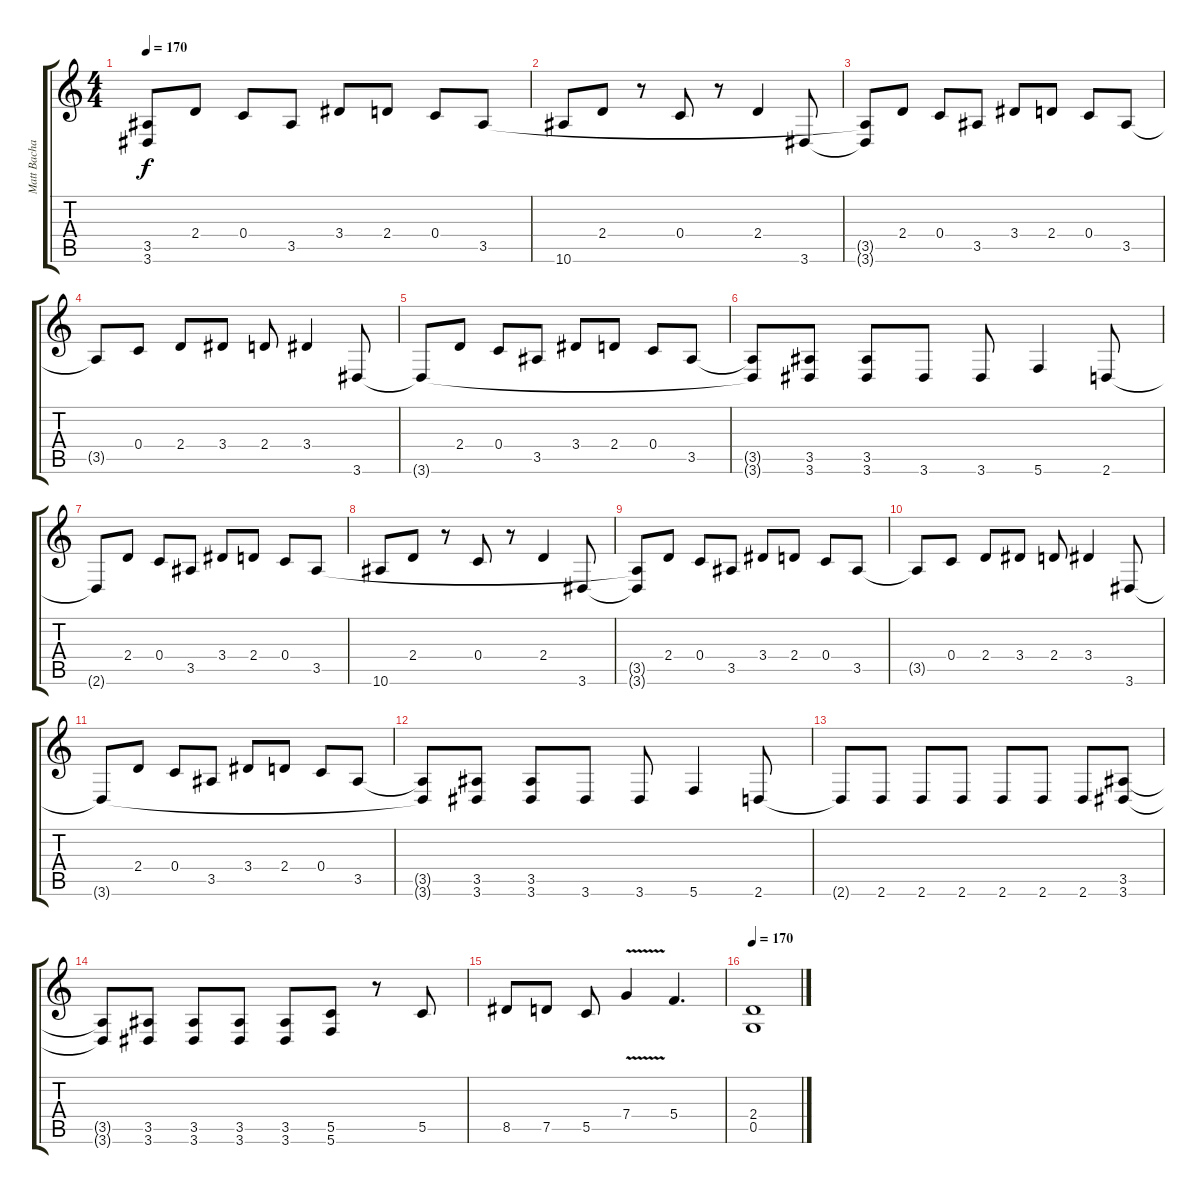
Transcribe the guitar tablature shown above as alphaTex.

\track ("Matt Bachand" "Matt Bacha") {instrument distortionguitar}
\staff {score tabs}
\tuning (D4 A3 F3 C3 G2 C2) {hide}
\ts (4 4)
\tempo 170
\clef g2
\ks c
(3.5{t} 3.6{t}).8{dy f} 2.4.8 0.4.8 3.5.8 3.4.8 2.4.8 0.4.8 3.5.8 |
10.6.8 2.4.8 r.8 0.4.8 r.8 2.4.4 3.6.8 |
(3.5{t} 3.6{t}).8 2.4.8 0.4.8 3.5.8 3.4.8 2.4.8 0.4.8 3.5.8 |
3.5{t}.8 0.4.8 2.4.8 3.4.8 2.4.8 3.4.4 3.6.8 |
3.6{t}.8 2.4.8 0.4.8 3.5.8 3.4.8 2.4.8 0.4.8 3.5.8 |
(3.5{t} 3.6{t}).8 (3.5 3.6).8 (3.5 3.6).8 3.6.8 3.6.8 5.6.4 2.6.8 |
2.6{t}.8 2.4.8 0.4.8 3.5.8 3.4.8 2.4.8 0.4.8 3.5.8 |
10.6.8 2.4.8 r.8 0.4.8 r.8 2.4.4 3.6.8 |
(3.5{t} 3.6{t}).8 2.4.8 0.4.8 3.5.8 3.4.8 2.4.8 0.4.8 3.5.8 |
3.5{t}.8 0.4.8 2.4.8 3.4.8 2.4.8 3.4.4 3.6.8 |
3.6{t}.8 2.4.8 0.4.8 3.5.8 3.4.8 2.4.8 0.4.8 3.5.8 |
(3.5{t} 3.6{t}).8 (3.5 3.6).8 (3.5 3.6).8 3.6.8 3.6.8 5.6.4 2.6.8 |
2.6{t}.8 2.6.8 2.6.8 2.6.8 2.6.8 2.6.8 2.6.8 (3.5 3.6).8 |
(3.5{t} 3.6{t}).8 (3.5 3.6).8 (3.5 3.6).8 (3.5 3.6).8 (3.5 3.6).8 (5.5 5.6).8 r.8 5.5.8 |
8.5.8 7.5.8 5.5.8 7.4{v}.4 5.4.4{d} |
\tempo 170
(2.4 0.5).1
